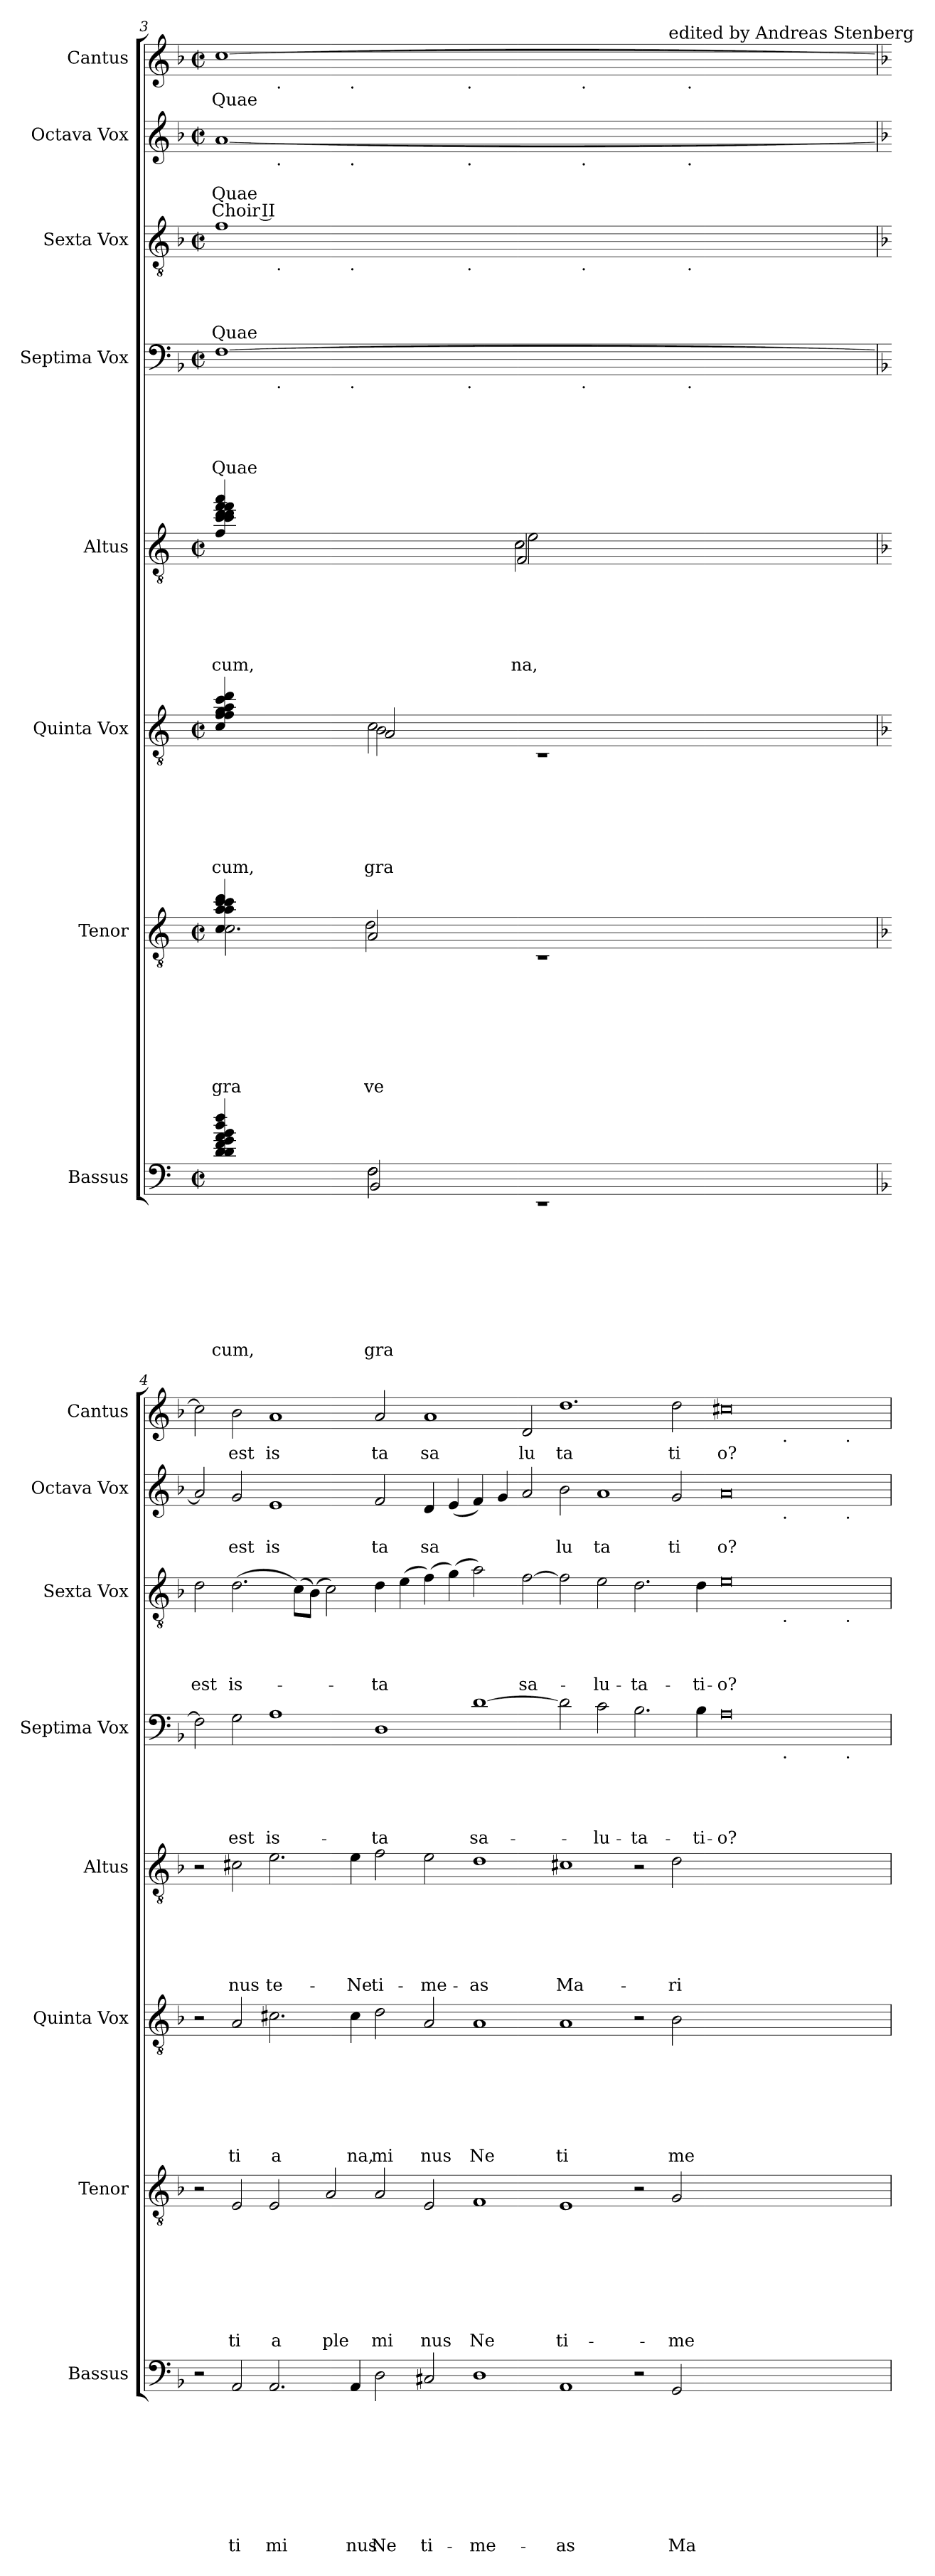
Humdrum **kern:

**kern	**text	**text	**text	**text	**text	**text	**text	**text	**text	**kern	**text	**text	**text	**text	**text	**text	**text	**text	**kern	**text	**text	**text	**text	**text	**text	**text	**kern	**text	**text	**text	**text	**text	**text	**kern	**text	**text	**text	**text	**text	**kern	**text	**text	**text	**text	**kern	**text	**text	**text	**kern	**text
*part8	*part8	*part8	*part8	*part8	*part8	*part8	*part8	*part8	*part8	*part7	*part7	*part7	*part7	*part7	*part7	*part7	*part7	*part7	*part6	*part6	*part6	*part6	*part6	*part6	*part6	*part6	*part5	*part5	*part5	*part5	*part5	*part5	*part5	*part4	*part4	*part4	*part4	*part4	*part4	*part3	*part3	*part3	*part3	*part3	*part2	*part2	*part2	*part2	*part1	*part1
*staff8	*staff8	*staff8	*staff8	*staff8	*staff8	*staff8	*staff8	*staff8	*staff8	*staff7	*staff7	*staff7	*staff7	*staff7	*staff7	*staff7	*staff7	*staff7	*staff6	*staff6	*staff6	*staff6	*staff6	*staff6	*staff6	*staff6	*staff5	*staff5	*staff5	*staff5	*staff5	*staff5	*staff5	*staff4	*staff4	*staff4	*staff4	*staff4	*staff4	*staff3	*staff3	*staff3	*staff3	*staff3	*staff2	*staff2	*staff2	*staff2	*staff1	*staff1
*I"Bassus	*	*	*	*	*	*	*	*	*	*I"Tenor	*	*	*	*	*	*	*	*	*I"Quinta Vox	*	*	*	*	*	*	*	*I"Altus	*	*	*	*	*	*	*I"Septima Vox	*	*	*	*	*	*I"Sexta Vox	*	*	*	*	*I"Octava Vox	*	*	*	*I"Cantus	*
*I'Bassus	*	*	*	*	*	*	*	*	*	*I'Tenor	*	*	*	*	*	*	*	*	*I'Quinta Vox	*	*	*	*	*	*	*	*I'Altus	*	*	*	*	*	*	*I'Septima Vox	*	*	*	*	*	*I'Sexta Vox	*	*	*	*	*I'Octava Vox	*	*	*	*I'Cantus	*
!!LO:LB:g=z
*clefF4	*	*	*	*	*	*	*	*	*	*clefGv2	*	*	*	*	*	*	*	*	*clefGv2	*	*	*	*	*	*	*	*clefGv2	*	*	*	*	*	*	*clefF4	*	*	*	*	*	*clefGv2	*	*	*	*	*clefG2	*	*	*	*clefG2	*
*ITrd-3c-5	*	*	*	*	*	*	*	*	*	*ITrd-3c-5	*	*	*	*	*	*	*	*	*ITrd-3c-5	*	*	*	*	*	*	*	*ITrd-3c-5	*	*	*	*	*	*	*	*	*	*	*	*	*	*	*	*	*	*	*	*	*	*	*
*k[b-]	*	*	*	*	*	*	*	*	*	*k[b-]	*	*	*	*	*	*	*	*	*k[b-]	*	*	*	*	*	*	*	*k[b-]	*	*	*	*	*	*	*k[b-]	*	*	*	*	*	*k[b-]	*	*	*	*	*k[b-]	*	*	*	*k[b-]	*
*F:	*	*	*	*	*	*	*	*	*	*F:	*	*	*	*	*	*	*	*	*F:	*	*	*	*	*	*	*	*F:	*	*	*	*	*	*	*F:	*	*	*	*	*	*F:	*	*	*	*	*F:	*	*	*	*F:	*
*M2/2	*	*	*	*	*	*	*	*	*	*M2/2	*	*	*	*	*	*	*	*	*M2/2	*	*	*	*	*	*	*	*M2/2	*	*	*	*	*	*	*M2/2	*	*	*	*	*	*M2/2	*	*	*	*	*M2/2	*	*	*	*M2/2	*
*met(c|)	*	*	*	*	*	*	*	*	*	*met(c|)	*	*	*	*	*	*	*	*	*met(c|)	*	*	*	*	*	*	*	*met(c|)	*	*	*	*	*	*	*met(c|)	*	*	*	*	*	*met(c|)	*	*	*	*	*met(c|)	*	*	*	*met(c|)	*
=3	=3	=3	=3	=3	=3	=3	=3	=3	=3	=3	=3	=3	=3	=3	=3	=3	=3	=3	=3	=3	=3	=3	=3	=3	=3	=3	=3	=3	=3	=3	=3	=3	=3	=3	=3	=3	=3	=3	=3	=3	=3	=3	=3	=3	=3	=3	=3	=3	=3	=3
!	!	!	!	!	!	!	!	!	!	!	!	!	!	!	!	!	!	!	!	!	!	!	!	!	!	!	!	!	!	!	!	!	!	!	!	!	!	!	!	!	!	!	!	!	!	!	!	!	!LO:TX:a:t=Noribergae apud Paulanum Kaufmannum 1598	!
!	!	!	!	!	!	!	!	!	!	!	!	!	!	!	!	!	!	!	!	!	!	!	!	!	!	!	!LO:TX:b:t=b	!	!	!	!	!	!	!	!	!	!	!	!	!	!	!	!	!	!	!	!	!	!	!
!	!	!	!	!	!	!	!	!	!	!	!	!	!	!	!	!	!	!	!LO:TX:b:t=b	!	!	!	!	!	!	!	!	!	!	!	!	!	!	!	!	!	!	!	!	!	!	!	!	!	!	!	!	!	!	!
!	!	!	!	!	!	!	!	!	!	!LO:TX:b:t=b	!	!	!	!	!	!	!	!	!	!	!	!	!	!	!	!	!	!	!	!	!	!	!	!	!	!	!	!	!	!	!	!	!	!	!	!	!	!	!	!
!LO:TX:b:t=b	!	!	!	!	!	!	!	!	!	!	!	!	!	!	!	!	!	!	!	!	!	!	!	!	!	!	!	!	!	!	!	!	!	!	!	!	!	!	!	!	!	!	!	!	!	!	!	!	!	!
!	!	!	!	!	!	!	!	!	!LO:LY:b	!	!	!	!	!	!	!	!	!LO:LY:b	!	!	!	!	!	!	!	!	!	!	!	!	!	!	!	!	!	!	!	!	!	!	!	!	!	!	!	!	!	!	!	!
*^	*	*	*	*	*	*	*	*	*	*^	*	*	*	*	*	*	*	*	*	*	*	*	*	*	*	*	*	*	*	*	*	*	*	*	*	*	*	*	*	*	*	*	*	*	*	*	*	*	*	*
*	*^	*	*	*	*	*	*	*	*	*	*	*^	*	*	*	*	*	*	*	*	*	*	*	*	*	*	*	*	*	*	*	*	*	*	*	*	*	*	*	*	*	*	*	*	*	*	*	*	*	*	*	*
*	*	*^	*	*	*	*	*	*	*	*	*	*	*	*^	*	*	*	*	*	*	*	*	*	*	*	*	*	*	*	*	*	*	*	*	*	*	*	*	*	*	*	*	*	*	*	*	*	*	*	*	*	*	*	*
!	!	!	!	!	!	!	!	!	!	!	!	!	!	!	!	!	!	!	!	!	!	!	!	!LO:LY:b	!	!	!	!	!	!	!	!LO:LY:b:rj	!	!	!	!	!	!	!LO:LY:b	!	!	!	!	!	!LO:LY:b	!	!	!	!	!LO:LY:b	!	!	!LO:LY:b	!LO:LY:b	!	!LO:LY:b
*	*	*	*	*	*	*	*	*	*	*	*	*	*	*	*	*	*	*	*	*	*	*	*	*	*^	*	*	*	*	*	*	*	*^	*	*	*	*	*	*	*^	*	*	*	*	*	*^	*	*	*	*	*^	*	*	*	*^	*
*	*	*	*	*	*	*	*	*	*	*	*	*	*	*	*	*	*	*	*	*	*	*	*	*	*	*^	*	*	*	*	*	*	*	*	*^	*	*	*	*	*	*	*	*^	*	*	*	*	*	*	*^	*	*	*	*	*	*^	*	*	*	*	*^	*
*	*	*	*	*	*	*	*	*	*	*	*	*	*	*	*	*	*	*	*	*	*	*	*	*	*	*	*^	*	*	*	*	*	*	*	*	*	*^	*	*	*	*	*	*	*	*	*^	*	*	*	*	*	*	*	*^	*	*	*	*	*	*	*^	*	*	*	*	*	*^	*
*	*	*	*	*	*	*	*	*	*	*	*	*	*	*	*	*	*	*	*	*	*	*	*	*	*	*	*	*	*	*	*	*	*	*	*	*	*	*	*	*	*	*	*	*	*	*	*	*	*^	*	*	*	*	*	*	*	*	*^	*	*	*	*	*	*	*	*^	*	*	*	*	*	*	*^	*
*	*	*	*	*	*	*	*	*	*	*	*	*	*	*	*	*	*	*	*	*	*	*	*	*	*	*	*	*	*	*	*	*	*	*	*	*	*	*	*	*	*	*	*	*	*	*	*	*	*	*^	*	*	*	*	*	*	*	*	*	*^	*	*	*	*	*	*	*	*	*^	*	*	*	*	*	*	*	*^	*
*	*	*	*	*	*	*	*	*	*	*	*	*	*	*	*	*	*	*	*	*	*	*	*	*	*	*	*	*	*	*	*	*	*	*	*	*	*	*	*	*	*	*	*	*	*	*	*	*	*	*	*	*	*	*	*	*	*	*	*	*	*	*	*	*	*	*	*	*	*	*	*	*	*	*	*	*	*	*	*	*	*^	*
4g/ 4g/ 4g/ 4b-/ 4cc/ 4dd/ 4ee/ 4gg/ 4bb-/	1rEE	4ryy	4ryy	.	.	.	.	.	.	.	.	cum,	4f/ 4dd/ 4dd/ 4dd/ 4ff/ 4ff/ 4gg/	1rC	4ryy	2.f\	.	.	.	.	.	.	.	gra	4f/ 4b-/ 4b-/ 4cc/ 4dd/ 4ff/ 4gg/	1rC	4ryy	4ryy	.	.	.	.	.	.	cum,	4b-/ 4ff/ 4ff/ 4gg/ 4gg/ 4bb-/ 4bb-/ 4ddd/	2ryy	2ryy	2ryy	.	.	.	.	.	-cum,	[<1F	16ryy	8...ryy	4ryy	2ryy	2ryy	.	.	.	.	Quae	1f	16ryy	8...ryy	4ryy	2ryy	2ryy	.	.	.	Quae	[<1a	16ryy	8...ryy	4ryy	2ryy	2ryy	.	Quae	Choir II	[<1cc	16ryy	8...ryy	4ryy	2ryy	2.ryy	2ryy	Quae
.	.	.	.	.	.	.	.	.	.	.	.	.	.	.	.	.	.	.	.	.	.	.	.	.	.	.	.	.	.	.	.	.	.	.	.	.	.	.	.	.	.	.	.	.	.	.	64ryy	.	.	.	.	.	.	.	.	.	.	64ryy	.	.	.	.	.	.	.	.	.	64ryy	.	.	.	.	.	.	.	.	64ryy	.	.	.	.	.	.
!	!	!	!	!	!	!	!	!	!	!	!	!	!	!	!	!	!	!	!	!	!	!	!	!	!	!	!	!	!	!	!	!	!	!	!	!	!	!	!	!	!	!	!	!	!	!	!	!	!	!	!	!	!	!	!	!	!	!	!	!	!	!	!	!	!	!	!	!	!	!	!	!	!	!	!	!	!LO:TX:b:t=.	!	!	!	!	!	!
!	!	!	!	!	!	!	!	!	!	!	!	!	!	!	!	!	!	!	!	!	!	!	!	!	!	!	!	!	!	!	!	!	!	!	!	!	!	!	!	!	!	!	!	!	!	!	!	!	!	!	!	!	!	!	!	!	!	!	!	!	!	!	!	!	!	!	!	!LO:TX:b:t=.	!	!	!	!	!	!	!	!	!	!	!	!	!	!	!
!	!	!	!	!	!	!	!	!	!	!	!	!	!	!	!	!	!	!	!	!	!	!	!	!	!	!	!	!	!	!	!	!	!	!	!	!	!	!	!	!	!	!	!	!	!	!	!	!	!	!	!	!	!	!	!	!	!	!LO:TX:b:t=.	!	!	!	!	!	!	!	!	!	!	!	!	!	!	!	!	!	!	!	!	!	!	!	!	!
!	!	!	!	!	!	!	!	!	!	!	!	!	!	!	!	!	!	!	!	!	!	!	!	!	!	!	!	!	!	!	!	!	!	!	!	!	!	!	!	!	!	!	!	!	!	!	!LO:TX:b:t=.	!	!	!	!	!	!	!	!	!	!	!	!	!	!	!	!	!	!	!	!	!	!	!	!	!	!	!	!	!	!	!	!	!	!	!	!
.	.	.	.	.	.	.	.	.	.	.	.	.	.	.	.	.	.	.	.	.	.	.	.	.	.	.	.	.	.	.	.	.	.	.	.	.	.	.	.	.	.	.	.	.	.	.	2ryy	.	.	.	.	.	.	.	.	.	.	2ryy	.	.	.	.	.	.	.	.	.	2ryy	.	.	.	.	.	.	.	.	2ryy	.	.	.	.	.	.
!	!	!	!	!	!	!	!	!	!	!	!	!	!	!	!	!	!	!	!	!	!	!	!	!	!	!	!	!	!	!	!	!	!	!	!	!	!	!	!	!	!	!	!	!	!	!	!	!	!	!	!	!	!	!	!	!	!	!	!	!	!	!	!	!	!	!	!	!	!	!	!	!	!	!	!	!	!	!LO:TX:b:t=.	!	!	!	!	!
!	!	!	!	!	!	!	!	!	!	!	!	!	!	!	!	!	!	!	!	!	!	!	!	!	!	!	!	!	!	!	!	!	!	!	!	!	!	!	!	!	!	!	!	!	!	!	!	!	!	!	!	!	!	!	!	!	!	!	!	!	!	!	!	!	!	!	!	!	!LO:TX:b:t=.	!	!	!	!	!	!	!	!	!	!	!	!	!	!
!	!	!	!	!	!	!	!	!	!	!	!	!	!	!	!	!	!	!	!	!	!	!	!	!	!	!	!	!	!	!	!	!	!	!	!	!	!	!	!	!	!	!	!	!	!	!	!	!	!	!	!	!	!	!	!	!	!	!	!LO:TX:b:t=.	!	!	!	!	!	!	!	!	!	!	!	!	!	!	!	!	!	!	!	!	!	!	!	!
!	!	!	!	!	!	!	!	!	!	!	!	!	!	!	!	!	!	!	!	!	!	!	!	!	!	!	!	!	!	!	!	!	!	!	!	!	!	!	!	!	!	!	!	!	!	!	!	!LO:TX:b:t=.	!	!	!	!	!	!	!	!	!	!	!	!	!	!	!	!	!	!	!	!	!	!	!	!	!	!	!	!	!	!	!	!	!	!	!
.	.	.	.	.	.	.	.	.	.	.	.	.	.	.	.	.	.	.	.	.	.	.	.	.	.	.	.	.	.	.	.	.	.	.	.	.	.	.	.	.	.	.	.	.	.	.	.	2ryy	.	.	.	.	.	.	.	.	.	.	2ryy	.	.	.	.	.	.	.	.	.	2ryy	.	.	.	.	.	.	.	.	2ryy	.	.	.	.	.
!	!	!	!	!	!	!	!	!	!	!	!	!LO:LY:b	!	!	!	!	!	!	!	!	!	!	!	!	!	!	!	!	!	!	!	!	!	!	!	!	!	!	!	!	!	!	!	!	!	!	!	!	!	!	!	!	!	!	!	!	!	!	!	!	!	!	!	!	!	!	!	!	!	!	!	!	!	!	!	!	!	!	!	!	!	!	!
!	!	!	!	!	!	!	!	!	!	!	!	!LO:LY:b	!	!	!	!	!	!	!	!	!	!	!	!LO:LY:b	!	!	!	!	!	!	!	!	!	!	!LO:LY:b	!	!	!	!	!	!	!	!	!	!	!	!	!	!	!	!	!	!	!	!	!	!	!	!	!	!	!	!	!	!	!	!	!	!	!	!	!	!	!	!	!	!	!	!	!	!	!	!
!	!	!	!	!	!	!	!	!	!	!	!	!	!	!	!	!	!	!	!	!	!	!	!	!	!	!	!	!	!	!	!	!	!	!	!LO:LY:b	!	!	!	!	!	!	!	!	!	!	!	!	!	!	!	!	!	!	!	!	!	!	!	!	!	!	!	!	!	!	!	!	!	!	!	!	!	!	!	!	!	!	!	!	!	!	!	!
2B-\	.	2E/	2B-\	.	.	.	.	.	.	.	.	gra	2d/	.	2g\	.	.	.	.	.	.	.	.	ve	2f\	.	2e\	2d/	.	.	.	.	.	.	gra	4ryy	.	.	.	.	.	.	.	.	.	.	.	.	8ryy	.	.	.	.	.	.	.	.	.	.	8ryy	.	.	.	.	.	.	.	.	.	8ryy	.	.	.	.	.	.	.	.	8ryy	.	.	.	.
.	.	.	.	.	.	.	.	.	.	.	.	.	.	.	.	.	.	.	.	.	.	.	.	.	.	.	.	.	.	.	.	.	.	.	.	.	.	.	.	.	.	.	.	.	.	.	.	.	32.ryy	.	.	.	.	.	.	.	.	.	.	32.ryy	.	.	.	.	.	.	.	.	.	32.ryy	.	.	.	.	.	.	.	.	32.ryy	.	.	.	.
!	!	!	!	!	!	!	!	!	!	!	!	!	!	!	!	!	!	!	!	!	!	!	!	!	!	!	!	!	!	!	!	!	!	!	!	!	!	!	!	!	!	!	!	!	!	!	!	!	!	!	!	!	!	!	!	!	!	!	!	!	!	!	!	!	!	!	!	!	!	!	!	!	!	!	!	!	!	!	!LO:TX:b:t=.	!	!	!	!
!	!	!	!	!	!	!	!	!	!	!	!	!	!	!	!	!	!	!	!	!	!	!	!	!	!	!	!	!	!	!	!	!	!	!	!	!	!	!	!	!	!	!	!	!	!	!	!	!	!	!	!	!	!	!	!	!	!	!	!	!	!	!	!	!	!	!	!	!	!	!LO:TX:b:t=.	!	!	!	!	!	!	!	!	!	!	!	!	!
!	!	!	!	!	!	!	!	!	!	!	!	!	!	!	!	!	!	!	!	!	!	!	!	!	!	!	!	!	!	!	!	!	!	!	!	!	!	!	!	!	!	!	!	!	!	!	!	!	!	!	!	!	!	!	!	!	!	!	!	!LO:TX:b:t=.	!	!	!	!	!	!	!	!	!	!	!	!	!	!	!	!	!	!	!	!	!	!	!
!	!	!	!	!	!	!	!	!	!	!	!	!	!	!	!	!	!	!	!	!	!	!	!	!	!	!	!	!	!	!	!	!	!	!	!	!	!	!	!	!	!	!	!	!	!	!	!	!	!LO:TX:b:t=.	!	!	!	!	!	!	!	!	!	!	!	!	!	!	!	!	!	!	!	!	!	!	!	!	!	!	!	!	!	!	!	!	!	!
.	.	.	.	.	.	.	.	.	.	.	.	.	.	.	.	.	.	.	.	.	.	.	.	.	.	.	.	.	.	.	.	.	.	.	.	.	.	.	.	.	.	.	.	.	.	.	.	.	2ryy	.	.	.	.	.	.	.	.	.	.	2ryy	.	.	.	.	.	.	.	.	.	2ryy	.	.	.	.	.	.	.	.	2ryy	.	.	.	.
!	!	!	!	!	!	!	!	!	!	!	!	!	!	!	!	!	!	!	!	!	!	!	!	!	!	!	!	!	!	!	!	!	!	!	!	!	!	!	!	!	!	!	!	!	!LO:LY:b	!	!	!	!	!	!	!	!	!	!	!	!	!	!	!	!	!	!	!	!	!	!	!	!	!	!	!	!	!	!	!	!	!	!	!	!	!	!
!	!	!	!	!	!	!	!	!	!	!	!	!	!	!	!	!	!	!	!	!	!	!	!	!	!	!	!	!	!	!	!	!	!	!	!	!	!	!	!	!	!	!	!	!	!LO:LY:b	!	!	!	!	!	!	!	!	!	!	!	!	!	!	!	!	!	!	!	!	!	!	!	!	!	!	!	!	!	!	!	!	!	!	!	!	!	!
!	!	!	!	!	!	!	!	!	!	!	!	!	!	!	!	!	!	!	!	!	!	!	!	!	!	!	!	!	!	!	!	!	!	!	!	!	!	!	!	!	!	!	!	!	!LO:LY:b	!	!	!	!	!	!	!	!	!	!	!	!	!	!	!	!	!	!	!	!	!	!	!	!	!	!	!	!	!	!	!	!	!	!	!	!	!	!
!	!	!	!	!	!	!	!	!	!	!	!	!	!	!	!	!	!	!	!	!	!	!	!	!	!	!	!	!	!	!	!	!	!	!	!	!	!	!	!	!	!	!	!	!	!LO:LY:b	!	!	!	!	!	!	!	!	!	!	!	!	!	!	!	!	!	!	!	!	!	!	!	!	!	!	!	!	!	!	!	!	!	!	!	!	!	!
.	.	.	.	.	.	.	.	.	.	.	.	.	.	.	.	.	.	.	.	.	.	.	.	.	.	.	.	.	.	.	.	.	.	.	.	2f\	2B-/	2a\	2f\	.	.	.	.	.	-na,	.	.	.	.	16.ryy	4ryy	.	.	.	.	.	.	.	.	.	16.ryy	4ryy	.	.	.	.	.	.	.	.	16.ryy	4ryy	.	.	.	.	.	.	.	16.ryy	.	4ryy	.
.	.	.	.	.	.	.	.	.	.	.	.	.	.	.	.	.	.	.	.	.	.	.	.	.	.	.	.	.	.	.	.	.	.	.	.	.	.	.	.	.	.	.	.	.	.	.	4ryy	.	.	.	.	.	.	.	.	.	.	4ryy	.	.	.	.	.	.	.	.	.	4ryy	.	.	.	.	.	.	.	.	4ryy	.	.	.	.	.	.
!	!	!	!	!	!	!	!	!	!	!	!	!	!	!	!	!	!	!	!	!	!	!	!	!	!	!	!	!	!	!	!	!	!	!	!	!	!	!	!	!	!	!	!	!	!	!	!	!	!	!	!	!	!	!	!	!	!	!	!	!	!	!	!	!	!	!	!	!	!	!	!	!	!	!	!	!	!	!	!	!LO:TX:b:t=.	!	!	!
!	!	!	!	!	!	!	!	!	!	!	!	!	!	!	!	!	!	!	!	!	!	!	!	!	!	!	!	!	!	!	!	!	!	!	!	!	!	!	!	!	!	!	!	!	!	!	!	!	!	!	!	!	!	!	!	!	!	!	!	!	!	!	!	!	!	!	!	!	!	!	!LO:TX:b:t=.	!	!	!	!	!	!	!	!	!	!	!	!
!	!	!	!	!	!	!	!	!	!	!	!	!	!	!	!	!	!	!	!	!	!	!	!	!	!	!	!	!	!	!	!	!	!	!	!	!	!	!	!	!	!	!	!	!	!	!	!	!	!	!	!	!	!	!	!	!	!	!	!	!	!LO:TX:b:t=.	!	!	!	!	!	!	!	!	!	!	!	!	!	!	!	!	!	!	!	!	!	!
!	!	!	!	!	!	!	!	!	!	!	!	!	!	!	!	!	!	!	!	!	!	!	!	!	!	!	!	!	!	!	!	!	!	!	!	!	!	!	!	!	!	!	!	!	!	!	!	!	!	!LO:TX:b:t=.	!	!	!	!	!	!	!	!	!	!	!	!	!	!	!	!	!	!	!	!	!	!	!	!	!	!	!	!	!	!	!	!	!
.	.	.	.	.	.	.	.	.	.	.	.	.	.	.	.	.	.	.	.	.	.	.	.	.	.	.	.	.	.	.	.	.	.	.	.	.	.	.	.	.	.	.	.	.	.	.	.	.	.	4ryy	.	.	.	.	.	.	.	.	.	.	4ryy	.	.	.	.	.	.	.	.	.	4ryy	.	.	.	.	.	.	.	.	4ryy	.	.	.
.	.	.	.	.	.	.	.	.	.	.	.	.	.	.	.	.	.	.	.	.	.	.	.	.	.	.	.	.	.	.	.	.	.	.	.	.	.	.	.	.	.	.	.	.	.	.	.	4ryy	.	.	.	.	.	.	.	.	.	.	4ryy	.	.	.	.	.	.	.	.	.	4ryy	.	.	.	.	.	.	.	.	4ryy	.	.	.	.	.
!	!	!	!	!	!	!	!	!	!	!	!	!	!	!	!	!	!	!	!	!	!	!	!	!	!	!	!	!	!	!	!	!	!	!	!	!	!	!	!	!	!	!	!	!	!	!	!	!	!	!	!	!	!	!	!	!	!	!	!	!	!	!	!	!	!	!	!	!	!	!	!	!	!	!	!	!	!	!	!	!	!LO:TX:a:t=edited by Andreas Stenberg	!	!
4ryy	.	4ryy	4ryy	.	.	.	.	.	.	.	.	.	4ryy	.	4ryy	4ryy	.	.	.	.	.	.	.	.	4ryy	.	4ryy	4ryy	.	.	.	.	.	.	.	.	.	.	.	.	.	.	.	.	.	.	.	.	.	.	64ryy	.	.	.	.	.	.	.	.	.	.	64ryy	.	.	.	.	.	.	.	.	.	64ryy	.	.	.	.	.	.	.	.	4ryy	64ryy	.
!	!	!	!	!	!	!	!	!	!	!	!	!	!	!	!	!	!	!	!	!	!	!	!	!	!	!	!	!	!	!	!	!	!	!	!	!	!	!	!	!	!	!	!	!	!	!	!	!	!	!	!	!	!	!	!	!	!	!	!	!	!	!	!	!	!	!	!	!	!	!	!	!	!	!	!	!	!	!	!	!	!	!LO:TX:b:t=.	!
!	!	!	!	!	!	!	!	!	!	!	!	!	!	!	!	!	!	!	!	!	!	!	!	!	!	!	!	!	!	!	!	!	!	!	!	!	!	!	!	!	!	!	!	!	!	!	!	!	!	!	!	!	!	!	!	!	!	!	!	!	!	!	!	!	!	!	!	!	!	!	!	!LO:TX:b:t=.	!	!	!	!	!	!	!	!	!	!	!
!	!	!	!	!	!	!	!	!	!	!	!	!	!	!	!	!	!	!	!	!	!	!	!	!	!	!	!	!	!	!	!	!	!	!	!	!	!	!	!	!	!	!	!	!	!	!	!	!	!	!	!	!	!	!	!	!	!	!	!	!	!	!LO:TX:b:t=.	!	!	!	!	!	!	!	!	!	!	!	!	!	!	!	!	!	!	!	!	!
!	!	!	!	!	!	!	!	!	!	!	!	!	!	!	!	!	!	!	!	!	!	!	!	!	!	!	!	!	!	!	!	!	!	!	!	!	!	!	!	!	!	!	!	!	!	!	!	!	!	!	!LO:TX:b:t=.	!	!	!	!	!	!	!	!	!	!	!	!	!	!	!	!	!	!	!	!	!	!	!	!	!	!	!	!	!	!	!	!
.	.	.	.	.	.	.	.	.	.	.	.	.	.	.	.	.	.	.	.	.	.	.	.	.	.	.	.	.	.	.	.	.	.	.	.	.	.	.	.	.	.	.	.	.	.	.	.	.	.	.	8...ryy	.	.	.	.	.	.	.	.	.	.	8...ryy	.	.	.	.	.	.	.	.	.	8...ryy	.	.	.	.	.	.	.	.	.	8...ryy	.
.	.	.	.	.	.	.	.	.	.	.	.	.	.	.	.	.	.	.	.	.	.	.	.	.	.	.	.	.	.	.	.	.	.	.	.	.	.	.	.	.	.	.	.	.	.	.	8ryy	.	.	.	.	.	.	.	.	.	.	8ryy	.	.	.	.	.	.	.	.	.	8ryy	.	.	.	.	.	.	.	.	8ryy	.	.	.	.	.	.
.	.	.	.	.	.	.	.	.	.	.	.	.	.	.	.	.	.	.	.	.	.	.	.	.	.	.	.	.	.	.	.	.	.	.	.	.	.	.	.	.	.	.	.	.	.	.	.	.	.	8ryy	.	.	.	.	.	.	.	.	.	.	8ryy	.	.	.	.	.	.	.	.	.	8ryy	.	.	.	.	.	.	.	.	8ryy	.	.	.
.	.	.	.	.	.	.	.	.	.	.	.	.	.	.	.	.	.	.	.	.	.	.	.	.	.	.	.	.	.	.	.	.	.	.	.	.	.	.	.	.	.	.	.	.	.	.	.	.	16ryy	.	.	.	.	.	.	.	.	.	.	16ryy	.	.	.	.	.	.	.	.	.	16ryy	.	.	.	.	.	.	.	.	16ryy	.	.	.	.
.	.	.	.	.	.	.	.	.	.	.	.	.	.	.	.	.	.	.	.	.	.	.	.	.	.	.	.	.	.	.	.	.	.	.	.	.	.	.	.	.	.	.	.	.	.	.	32.ryy	.	.	.	.	.	.	.	.	.	.	32.ryy	.	.	.	.	.	.	.	.	.	32.ryy	.	.	.	.	.	.	.	.	32.ryy	.	.	.	.	.	.
.	.	.	.	.	.	.	.	.	.	.	.	.	.	.	.	.	.	.	.	.	.	.	.	.	.	.	.	.	.	.	.	.	.	.	.	.	.	.	.	.	.	.	.	.	.	.	.	.	.	32ryy	.	.	.	.	.	.	.	.	.	.	32ryy	.	.	.	.	.	.	.	.	.	32ryy	.	.	.	.	.	.	.	.	32ryy	.	.	.
.	.	.	.	.	.	.	.	.	.	.	.	.	.	.	.	.	.	.	.	.	.	.	.	.	.	.	.	.	.	.	.	.	.	.	.	.	.	.	.	.	.	.	.	.	.	.	.	64ryy	64ryy	.	.	.	.	.	.	.	.	.	64ryy	64ryy	.	.	.	.	.	.	.	.	64ryy	64ryy	.	.	.	.	.	.	.	64ryy	64ryy	.	.	.	.
*v	*v	*v	*v	*	*	*	*	*	*	*	*	*	*	*	*	*	*	*	*	*	*	*	*	*	*v	*v	*v	*v	*	*	*	*	*	*	*	*v	*v	*v	*v	*	*	*	*	*	*	*v	*v	*v	*v	*v	*v	*	*	*	*	*	*v	*v	*v	*v	*v	*v	*	*	*	*	*v	*v	*v	*v	*v	*v	*	*	*	*v	*v	*v	*v	*v	*v	*v	*
*	*	*	*	*	*	*	*	*	*	*v	*v	*v	*v	*	*	*	*	*	*	*	*	*	*	*	*	*	*	*	*	*	*	*	*	*	*	*	*	*	*	*	*	*	*	*	*	*	*	*	*	*	*	*	*
!!LO:LB:g=z
=4	=4	=4	=4	=4	=4	=4	=4	=4	=4	=4	=4	=4	=4	=4	=4	=4	=4	=4	=4	=4	=4	=4	=4	=4	=4	=4	=4	=4	=4	=4	=4	=4	=4	=4	=4	=4	=4	=4	=4	=4	=4	=4	=4	=4	=4	=4	=4	=4	=4	=4
*k[b-e-]	*	*	*	*	*	*	*	*	*	*k[b-e-]	*	*	*	*	*	*	*	*	*k[b-e-]	*	*	*	*	*	*	*	*k[b-e-]	*	*	*	*	*	*	*	*	*	*	*	*	*	*	*	*	*	*	*	*	*	*	*
*B-:	*	*	*	*	*	*	*	*	*	*B-:	*	*	*	*	*	*	*	*	*B-:	*	*	*	*	*	*	*	*B-:	*	*	*	*	*	*	*	*	*	*	*	*	*	*	*	*	*	*	*	*	*	*	*
*^	*	*	*	*	*	*	*	*	*	*^	*	*	*	*	*	*	*	*	*^	*	*	*	*	*	*	*	*^	*	*	*	*	*	*	*^	*	*	*	*	*	*^	*	*	*	*	*^	*	*	*	*^	*
*	*^	*	*	*	*	*	*	*	*	*	*	*^	*	*	*	*	*	*	*	*	*	*^	*	*	*	*	*	*	*	*	*^	*	*	*	*	*	*	*	*^	*	*	*	*	*	*	*^	*	*	*	*	*	*^	*	*	*	*	*^	*
*	*	*^	*	*	*	*	*	*	*	*	*	*	*	*^	*	*	*	*	*	*	*	*	*	*	*^	*	*	*	*	*	*	*	*	*	*^	*	*	*	*	*	*	*	*	*^	*	*	*	*	*	*	*	*^	*	*	*	*	*	*	*^	*	*	*	*	*	*^	*
*	*	*	*	*	*	*	*	*	*	*	*	*	*	*	*	*	*	*	*	*	*	*	*	*	*	*	*	*	*	*	*	*	*	*	*	*	*	*	*	*	*	*	*	*	*	*	*	*	*^	*	*	*	*	*	*	*	*	*^	*	*	*	*	*	*	*	*^	*	*	*	*	*	*	*^	*
*	*	*	*	*	*	*	*	*	*	*	*	*	*	*	*	*	*	*	*	*	*	*	*	*	*	*	*	*	*	*	*	*	*	*	*	*	*	*	*	*	*	*	*	*	*	*	*	*	*	*^	*	*	*	*	*	*	*	*	*	*^	*	*	*	*	*	*	*	*	*^	*	*	*	*	*	*	*	*^	*
*	*	*	*	*	*	*	*	*	*	*	*	*	*	*	*	*	*	*	*	*	*	*	*	*	*	*	*	*	*	*	*	*	*	*	*	*	*	*	*	*	*	*	*	*	*	*	*	*	*	*	*	*	*	*	*	*	*	*	*	*	*	*	*	*	*	*	*	*	*	*	*	*	*	*	*	*	*	*	*	*	*^	*
!	!	!	!	!	!	!	!	!	!	!	!	!	!	!	!	!	!	!	!	!	!	!	!	!	!	!	!	!	!	!	!	!	!	!	!	!LO:TX:b:t=.	!	!	!	!	!	!	!	!	!	!	!	!	!	!	!	!	!	!	!	!	!	!	!	!	!	!	!	!	!	!	!	!	!	!	!	!	!	!	!	!	!	!	!	!	!	!	!
!	!	!	!	!	!	!	!	!	!	!	!	!	!	!	!	!	!	!	!	!	!	!	!	!	!	!	!	!	!	!	!	!	!	!	!	!LO:TX:b:t=.	!	!	!	!	!	!	!	!	!	!	!	!	!	!	!	!	!	!	!	!	!	!	!	!	!	!	!	!	!	!	!	!	!	!	!	!	!	!	!	!	!	!	!	!	!	!	!
!	!	!	!	!	!	!	!	!	!	!	!	!	!	!	!	!	!	!	!	!	!	!	!	!	!	!	!	!	!	!	!	!	!	!	!	!LO:TX:b:t=.	!	!	!	!	!	!	!	!	!	!	!	!	!	!	!	!	!	!	!	!	!	!	!	!	!	!	!	!	!	!	!	!	!	!	!	!	!	!	!	!	!	!	!	!	!	!	!
!	!	!	!	!	!	!	!	!	!	!	!	!	!	!	!	!	!	!	!	!	!	!	!	!	!LO:TX:b:t=.	!	!	!	!	!	!	!	!	!	!	!	!	!	!	!	!	!	!	!	!	!	!	!	!	!	!	!	!	!	!	!	!	!	!	!	!	!	!	!	!	!	!	!	!	!	!	!	!	!	!	!	!	!	!	!	!	!	!
!	!	!	!	!	!	!	!	!	!	!	!	!	!	!	!	!	!	!	!	!	!	!	!	!	!LO:TX:b:t=.	!	!	!	!	!	!	!	!	!	!	!	!	!	!	!	!	!	!	!	!	!	!	!	!	!	!	!	!	!	!	!	!	!	!	!	!	!	!	!	!	!	!	!	!	!	!	!	!	!	!	!	!	!	!	!	!	!	!
!	!	!	!	!	!	!	!	!	!	!	!	!	!	!	!	!	!	!	!	!	!	!	!	!	!LO:TX:b:t=.	!	!	!	!	!	!	!	!	!	!	!	!	!	!	!	!	!	!	!	!	!	!	!	!	!	!	!	!	!	!	!	!	!	!	!	!	!	!	!	!	!	!	!	!	!	!	!	!	!	!	!	!	!	!	!	!	!	!
!	!	!	!	!	!	!	!	!	!	!	!	!	!LO:TX:b:t=.	!	!	!	!	!	!	!	!	!	!	!	!	!	!	!	!	!	!	!	!	!	!	!	!	!	!	!	!	!	!	!	!	!	!	!	!	!	!	!	!	!	!	!	!	!	!	!	!	!	!	!	!	!	!	!	!	!	!	!	!	!	!	!	!	!	!	!	!	!	!
!	!	!	!	!	!	!	!	!	!	!	!	!	!LO:TX:b:t=.	!	!	!	!	!	!	!	!	!	!	!	!	!	!	!	!	!	!	!	!	!	!	!	!	!	!	!	!	!	!	!	!	!	!	!	!	!	!	!	!	!	!	!	!	!	!	!	!	!	!	!	!	!	!	!	!	!	!	!	!	!	!	!	!	!	!	!	!	!	!
!	!	!	!	!	!	!	!	!	!	!	!	!	!LO:TX:b:t=.	!	!	!	!	!	!	!	!	!	!	!	!	!	!	!	!	!	!	!	!	!	!	!	!	!	!	!	!	!	!	!	!	!	!	!	!	!	!	!	!	!	!	!	!	!	!	!	!	!	!	!	!	!	!	!	!	!	!	!	!	!	!	!	!	!	!	!	!	!	!
!LO:TX:b:t=.	!	!	!	!	!	!	!	!	!	!	!	!	!	!	!	!	!	!	!	!	!	!	!	!	!	!	!	!	!	!	!	!	!	!	!	!	!	!	!	!	!	!	!	!	!	!	!	!	!	!	!	!	!	!	!	!	!	!	!	!	!	!	!	!	!	!	!	!	!	!	!	!	!	!	!	!	!	!	!	!	!	!	!
!LO:TX:b:t=.	!	!	!	!	!	!	!	!	!	!	!	!	!	!	!	!	!	!	!	!	!	!	!	!	!	!	!	!	!	!	!	!	!	!	!	!	!	!	!	!	!	!	!	!	!	!	!	!	!	!	!	!	!	!	!	!	!	!	!	!	!	!	!	!	!	!	!	!	!	!	!	!	!	!	!	!	!	!	!	!	!	!	!
!LO:TX:b:t=.	!	!	!	!	!	!	!	!	!	!	!	!	!	!	!	!	!	!	!	!	!	!	!	!	!	!	!	!	!	!	!	!	!	!	!	!	!	!	!	!	!	!	!	!	!	!	!	!	!	!	!	!	!	!	!	!	!	!	!	!	!	!	!	!	!	!	!	!	!	!	!	!	!	!	!	!	!	!	!	!	!	!	!
!	!	!	!	!	!	!	!	!	!	!	!	!	!	!	!	!	!	!	!	!	!	!	!	!	!	!	!	!	!	!	!	!	!	!	!	!	!	!	!	!	!	!	!	!	!	!	!	!	!	!	!	!	!	!	!	!	!	!	!	!	!	!	!	!	!	!LO:LY:b	!	!	!	!	!	!	!	!	!	!	!	!	!	!	!	!	!
*v	*v	*v	*v	*	*	*	*	*	*	*	*	*	*	*	*	*	*	*	*	*	*	*	*	*	*v	*v	*v	*v	*	*	*	*	*	*	*	*v	*v	*v	*v	*	*	*	*	*	*	*	*	*v	*v	*v	*v	*	*	*	*	*	*	*	*v	*v	*v	*v	*	*	*	*	*	*	*v	*v	*v	*v	*	*	*	*	*	*v	*v	*v	*v	*v	*
*	*	*	*	*	*	*	*	*	*	*v	*v	*v	*v	*	*	*	*	*	*	*	*	*	*	*	*	*	*	*	*	*	*	*	*	*	*	*	*	*	*	*	*	*	*	*	*	*	*	*	*	*	*	*	*	*	*	*	*	*	*	*	*
2r	.	.	.	.	.	.	.	.	.	2r	.	.	.	.	.	.	.	.	2r	.	.	.	.	.	.	.	2r	.	.	.	.	.	.	2F\]	1ryy	1ryy	.	.	.	.	.	2d\	1ryy	1ryy	.	.	.	est	2a/]	1ryy	1ryy	.	.	.	2cc\]	1ryy	1ryy	.
!	!	!	!	!	!	!	!	!	!LO:LY:b	!	!	!	!	!	!	!	!	!LO:LY:b	!	!	!	!	!	!	!	!LO:LY:b	!	!	!	!	!	!	!LO:LY:b	!	!	!	!	!	!	!	!LO:LY:b	!	!	!	!	!	!	!LO:LY:b	!	!	!	!	!LO:LY:b	!	!	!	!	!LO:LY:b
2D/	.	.	.	.	.	.	.	.	ti	2A/	.	.	.	.	.	.	.	ti	2d/	.	.	.	.	.	.	ti	2f#X\	.	.	.	.	.	nus	2G\	.	.	.	.	.	.	est	(>2.d\	.	.	.	.	.	is-	2g/	.	.	.	est	.	2b-\	.	.	est
!	!	!	!	!	!	!	!	!	!LO:LY:b	!	!	!	!	!	!	!	!	!LO:LY:b	!	!	!	!	!	!	!	!LO:LY:b	!	!	!	!	!	!	!LO:LY:b	!	!	!	!	!	!	!	!LO:LY:b	!	!	!	!	!	!	!	!	!	!	!	!LO:LY:b	!	!	!	!	!LO:LY:b
2.D/	.	.	.	.	.	.	.	.	mi	2A/	.	.	.	.	.	.	.	a	2.f#X\	.	.	.	.	.	.	a	2.a\	.	.	.	.	.	te-	1A	1ryy	1ryy	.	.	.	.	is-	.	1ryy	1ryy	.	.	.	.	1e	1ryy	1ryy	.	is	.	1a	1ryy	1ryy	is
.	.	.	.	.	.	.	.	.	.	.	.	.	.	.	.	.	.	.	.	.	.	.	.	.	.	.	.	.	.	.	.	.	.	.	.	.	.	.	.	.	.	(>8c\L)	.	.	.	.	.	.	.	.	.	.	.	.	.	.	.	.
.	.	.	.	.	.	.	.	.	.	.	.	.	.	.	.	.	.	.	.	.	.	.	.	.	.	.	.	.	.	.	.	.	.	.	.	.	.	.	.	.	.	(>8B-\J)	.	.	.	.	.	.	.	.	.	.	.	.	.	.	.	.
!	!	!	!	!	!	!	!	!	!	!	!	!	!	!	!	!	!	!LO:LY:b	!	!	!	!	!	!	!	!	!	!	!	!	!	!	!	!	!	!	!	!	!	!	!	!	!	!	!	!	!	!	!	!	!	!	!	!	!	!	!	!
.	.	.	.	.	.	.	.	.	.	2d/	.	.	.	.	.	.	.	ple	.	.	.	.	.	.	.	.	.	.	.	.	.	.	.	.	.	.	.	.	.	.	.	2c\)	.	.	.	.	.	.	.	.	.	.	.	.	.	.	.	.
!	!	!	!	!	!	!	!	!	!LO:LY:b	!	!	!	!	!	!	!	!	!	!	!	!	!	!	!	!	!LO:LY:b	!	!	!	!	!	!	!LO:LY:b	!	!	!	!	!	!	!	!	!	!	!	!	!	!	!	!	!	!	!	!	!	!	!	!	!
4D/	.	.	.	.	.	.	.	.	nus	.	.	.	.	.	.	.	.	.	4f#\	.	.	.	.	.	.	na,	4a\	.	.	.	.	.	-Ne	.	.	.	.	.	.	.	.	.	.	.	.	.	.	.	.	.	.	.	.	.	.	.	.	.
!	!	!	!	!	!	!	!	!	!LO:LY:b	!	!	!	!	!	!	!	!	!LO:LY:b	!	!	!	!	!	!	!	!LO:LY:b	!	!	!	!	!	!	!LO:LY:b	!	!	!	!	!	!	!	!LO:LY:b	!	!	!	!	!	!	!LO:LY:b	!	!	!	!	!LO:LY:b	!	!	!	!	!LO:LY:b
2G\	.	.	.	.	.	.	.	.	Ne	2d/	.	.	.	.	.	.	.	mi	2g\	.	.	.	.	.	.	mi	2b-\	.	.	.	.	.	ti-	1D	1ryy	1ryy	.	.	.	.	-ta	4d\	1ryy	1ryy	.	.	.	-ta	2f/	1ryy	1ryy	.	ta	.	2a/	1ryy	1ryy	ta
.	.	.	.	.	.	.	.	.	.	.	.	.	.	.	.	.	.	.	.	.	.	.	.	.	.	.	.	.	.	.	.	.	.	.	.	.	.	.	.	.	.	(>4e\	.	.	.	.	.	.	.	.	.	.	.	.	.	.	.	.
!	!	!	!	!	!	!	!	!	!LO:LY:b	!	!	!	!	!	!	!	!	!LO:LY:b	!	!	!	!	!	!	!	!LO:LY:b	!	!	!	!	!	!	!LO:LY:b	!	!	!	!	!	!	!	!	!	!	!	!	!	!	!	!	!	!	!	!LO:LY:b	!	!	!	!	!LO:LY:b
2F#X/	.	.	.	.	.	.	.	.	ti-	2A/	.	.	.	.	.	.	.	nus	2d/	.	.	.	.	.	.	nus	2a\	.	.	.	.	.	-me-	.	.	.	.	.	.	.	.	(>4f\)	.	.	.	.	.	.	4d/	.	.	.	sa	.	1a	.	.	sa
.	.	.	.	.	.	.	.	.	.	.	.	.	.	.	.	.	.	.	.	.	.	.	.	.	.	.	.	.	.	.	.	.	.	.	.	.	.	.	.	.	.	(>4g\)	.	.	.	.	.	.	(<4e/	.	.	.	.	.	.	.	.	.
!	!	!	!	!	!	!	!	!	!LO:LY:b	!	!	!	!	!	!	!	!	!LO:LY:b	!	!	!	!	!	!	!	!LO:LY:b	!	!	!	!	!	!	!LO:LY:b	!	!	!	!	!	!	!	!LO:LY:b	!	!	!	!	!	!	!	!	!	!	!	!	!	!	!	!	!
1G	.	.	.	.	.	.	.	.	-me-	1B-	.	.	.	.	.	.	.	Ne	1d	.	.	.	.	.	.	Ne	1g	.	.	.	.	.	-as	[>1d	1ryy	1ryy	.	.	.	.	sa-	2a\)	1ryy	1ryy	.	.	.	.	4f/)	1ryy	1ryy	.	.	.	.	1ryy	1ryy	.
.	.	.	.	.	.	.	.	.	.	.	.	.	.	.	.	.	.	.	.	.	.	.	.	.	.	.	.	.	.	.	.	.	.	.	.	.	.	.	.	.	.	.	.	.	.	.	.	.	4g/	.	.	.	.	.	.	.	.	.
!	!	!	!	!	!	!	!	!	!	!	!	!	!	!	!	!	!	!	!	!	!	!	!	!	!	!	!	!	!	!	!	!	!	!	!	!	!	!	!	!	!	!	!	!	!	!	!	!LO:LY:b	!	!	!	!	!	!	!	!	!	!LO:LY:b
.	.	.	.	.	.	.	.	.	.	.	.	.	.	.	.	.	.	.	.	.	.	.	.	.	.	.	.	.	.	.	.	.	.	.	.	.	.	.	.	.	.	[>2f\	.	.	.	.	.	sa-	2a/	.	.	.	.	.	2d/	.	.	lu
!	!	!	!	!	!	!	!	!	!LO:LY:b	!	!	!	!	!	!	!	!	!LO:LY:b	!	!	!	!	!	!	!	!LO:LY:b	!	!	!	!	!	!	!LO:LY:b	!	!	!	!	!	!	!	!	!	!	!	!	!	!	!	!	!	!	!	!LO:LY:b	!	!	!	!	!LO:LY:b
1D	.	.	.	.	.	.	.	.	-as	1A	.	.	.	.	.	.	.	ti-	1d	.	.	.	.	.	.	ti	1f#X	.	.	.	.	.	Ma-	2d\]	1ryy	1ryy	.	.	.	.	.	2f\]	1ryy	1ryy	.	.	.	.	2b-\	1ryy	1ryy	.	lu	.	1.dd	1ryy	1ryy	ta
!	!	!	!	!	!	!	!	!	!	!	!	!	!	!	!	!	!	!	!	!	!	!	!	!	!	!	!	!	!	!	!	!	!	!	!	!	!	!	!	!	!LO:LY:b	!	!	!	!	!	!	!LO:LY:b	!	!	!	!	!LO:LY:b	!	!	!	!	!
.	.	.	.	.	.	.	.	.	.	.	.	.	.	.	.	.	.	.	.	.	.	.	.	.	.	.	.	.	.	.	.	.	.	2c\	.	.	.	.	.	.	-lu-	2e\	.	.	.	.	.	-lu-	1a	.	.	.	ta	.	.	.	.	.
!	!	!	!	!	!	!	!	!	!	!	!	!	!	!	!	!	!	!	!	!	!	!	!	!	!	!	!	!	!	!	!	!	!	!	!	!	!	!	!	!	!LO:LY:b	!	!	!	!	!	!	!LO:LY:b	!	!	!	!	!	!	!	!	!	!
2r	.	.	.	.	.	.	.	.	.	2r	.	.	.	.	.	.	.	.	2r	.	.	.	.	.	.	.	2r	.	.	.	.	.	.	2.B-\	1ryy	1ryy	.	.	.	.	-ta-	2.d\	1ryy	1ryy	.	.	.	-ta-	.	1ryy	1ryy	.	.	.	.	1ryy	1ryy	.
!	!	!	!	!	!	!	!	!	!LO:LY:b	!	!	!	!	!	!	!	!	!LO:LY:b	!	!	!	!	!	!	!	!LO:LY:b	!	!	!	!	!	!	!LO:LY:b	!	!	!	!	!	!	!	!	!	!	!	!	!	!	!	!	!	!	!	!LO:LY:b	!	!	!	!	!LO:LY:b
2C/	.	.	.	.	.	.	.	.	Ma-	2c/	.	.	.	.	.	.	.	-me-	2e-\	.	.	.	.	.	.	me	2g\	.	.	.	.	.	-ri-	.	.	.	.	.	.	.	.	.	.	.	.	.	.	.	2g/	.	.	.	ti	.	2dd\	.	.	ti
!	!	!	!	!	!	!	!	!	!	!	!	!	!	!	!	!	!	!	!	!	!	!	!	!	!	!	!	!	!	!	!	!	!	!	!	!	!	!	!	!	!LO:LY:b	!	!	!	!	!	!	!LO:LY:b	!	!	!	!	!	!	!	!	!	!
.	.	.	.	.	.	.	.	.	.	.	.	.	.	.	.	.	.	.	.	.	.	.	.	.	.	.	.	.	.	.	.	.	.	4B-\	.	.	.	.	.	.	-ti-	4d\	.	.	.	.	.	-ti-	.	.	.	.	.	.	.	.	.	.
!	!	!	!	!	!	!	!	!	!	!	!	!	!	!	!	!	!	!	!	!	!	!	!	!	!	!	!	!	!	!	!	!	!	!	!	!	!	!	!	!	!LO:LY:b	!	!	!	!	!	!	!LO:LY:b	!	!	!	!	!LO:LY:b	!	!	!	!	!LO:LY:b
0ryy	.	.	.	.	.	.	.	.	.	0ryy	.	.	.	.	.	.	.	.	0ryy	.	.	.	.	.	.	.	0ryy	.	.	.	.	.	.	0A	1ryy	1ryy	.	.	.	.	-o?	0e	1ryy	1ryy	.	.	.	-o?	0a	1ryy	1ryy	.	o?	.	0cc#X	1ryy	1ryy	o?
.	.	.	.	.	.	.	.	.	.	.	.	.	.	.	.	.	.	.	.	.	.	.	.	.	.	.	.	.	.	.	.	.	.	.	64ryy	2ryy	.	.	.	.	.	.	64ryy	2ryy	.	.	.	.	.	64ryy	2ryy	.	.	.	.	64ryy	2ryy	.
!	!	!	!	!	!	!	!	!	!	!	!	!	!	!	!	!	!	!	!	!	!	!	!	!	!	!	!	!	!	!	!	!	!	!	!	!	!	!	!	!	!	!	!	!	!	!	!	!	!	!	!	!	!	!	!	!LO:TX:b:t=.	!	!
!	!	!	!	!	!	!	!	!	!	!	!	!	!	!	!	!	!	!	!	!	!	!	!	!	!	!	!	!	!	!	!	!	!	!	!	!	!	!	!	!	!	!	!	!	!	!	!	!	!	!LO:TX:b:t=.	!	!	!	!	!	!	!	!
!	!	!	!	!	!	!	!	!	!	!	!	!	!	!	!	!	!	!	!	!	!	!	!	!	!	!	!	!	!	!	!	!	!	!	!	!	!	!	!	!	!	!	!LO:TX:b:t=.	!	!	!	!	!	!	!	!	!	!	!	!	!	!	!
!	!	!	!	!	!	!	!	!	!	!	!	!	!	!	!	!	!	!	!	!	!	!	!	!	!	!	!	!	!	!	!	!	!	!	!LO:TX:b:t=.	!	!	!	!	!	!	!	!	!	!	!	!	!	!	!	!	!	!	!	!	!	!	!
.	.	.	.	.	.	.	.	.	.	.	.	.	.	.	.	.	.	.	.	.	.	.	.	.	.	.	.	.	.	.	.	.	.	.	2ryy	.	.	.	.	.	.	.	2ryy	.	.	.	.	.	.	2ryy	.	.	.	.	.	2ryy	.	.
.	.	.	.	.	.	.	.	.	.	.	.	.	.	.	.	.	.	.	.	.	.	.	.	.	.	.	.	.	.	.	.	.	.	.	.	8ryy	.	.	.	.	.	.	.	8ryy	.	.	.	.	.	.	8ryy	.	.	.	.	.	8ryy	.
.	.	.	.	.	.	.	.	.	.	.	.	.	.	.	.	.	.	.	.	.	.	.	.	.	.	.	.	.	.	.	.	.	.	.	4ryy	.	.	.	.	.	.	.	4ryy	.	.	.	.	.	.	4ryy	.	.	.	.	.	4ryy	.	.
.	.	.	.	.	.	.	.	.	.	.	.	.	.	.	.	.	.	.	.	.	.	.	.	.	.	.	.	.	.	.	.	.	.	.	.	32ryy	.	.	.	.	.	.	.	32ryy	.	.	.	.	.	.	32ryy	.	.	.	.	.	32ryy	.
!	!	!	!	!	!	!	!	!	!	!	!	!	!	!	!	!	!	!	!	!	!	!	!	!	!	!	!	!	!	!	!	!	!	!	!	!	!	!	!	!	!	!	!	!	!	!	!	!	!	!	!	!	!	!	!	!	!LO:TX:b:t=.	!
!	!	!	!	!	!	!	!	!	!	!	!	!	!	!	!	!	!	!	!	!	!	!	!	!	!	!	!	!	!	!	!	!	!	!	!	!	!	!	!	!	!	!	!	!	!	!	!	!	!	!	!LO:TX:b:t=.	!	!	!	!	!	!	!
!	!	!	!	!	!	!	!	!	!	!	!	!	!	!	!	!	!	!	!	!	!	!	!	!	!	!	!	!	!	!	!	!	!	!	!	!	!	!	!	!	!	!	!	!LO:TX:b:t=.	!	!	!	!	!	!	!	!	!	!	!	!	!	!
!	!	!	!	!	!	!	!	!	!	!	!	!	!	!	!	!	!	!	!	!	!	!	!	!	!	!	!	!	!	!	!	!	!	!	!	!LO:TX:b:t=.	!	!	!	!	!	!	!	!	!	!	!	!	!	!	!	!	!	!	!	!	!	!
.	.	.	.	.	.	.	.	.	.	.	.	.	.	.	.	.	.	.	.	.	.	.	.	.	.	.	.	.	.	.	.	.	.	.	.	4ryy	.	.	.	.	.	.	.	4ryy	.	.	.	.	.	.	4ryy	.	.	.	.	.	4ryy	.
.	.	.	.	.	.	.	.	.	.	.	.	.	.	.	.	.	.	.	.	.	.	.	.	.	.	.	.	.	.	.	.	.	.	.	8...ryy	.	.	.	.	.	.	.	8...ryy	.	.	.	.	.	.	8...ryy	.	.	.	.	.	8...ryy	.	.
.	.	.	.	.	.	.	.	.	.	.	.	.	.	.	.	.	.	.	.	.	.	.	.	.	.	.	.	.	.	.	.	.	.	.	.	16.ryy	.	.	.	.	.	.	.	16.ryy	.	.	.	.	.	.	16.ryy	.	.	.	.	.	16.ryy	.
*	*	*	*	*	*	*	*	*	*	*	*	*	*	*	*	*	*	*	*	*	*	*	*	*	*	*	*	*	*	*	*	*	*	*v	*v	*v	*	*	*	*	*	*	*	*	*	*	*	*	*v	*v	*v	*	*	*	*v	*v	*v	*
*	*	*	*	*	*	*	*	*	*	*	*	*	*	*	*	*	*	*	*	*	*	*	*	*	*	*	*	*	*	*	*	*	*	*	*	*	*	*	*	*v	*v	*v	*	*	*	*	*	*	*	*	*	*
=	=	=	=	=	=	=	=	=	=	=	=	=	=	=	=	=	=	=	=	=	=	=	=	=	=	=	=	=	=	=	=	=	=	=	=	=	=	=	=	=	=	=	=	=	=	=	=	=	=	=
*-	*-	*-	*-	*-	*-	*-	*-	*-	*-	*-	*-	*-	*-	*-	*-	*-	*-	*-	*-	*-	*-	*-	*-	*-	*-	*-	*-	*-	*-	*-	*-	*-	*-	*-	*-	*-	*-	*-	*-	*-	*-	*-	*-	*-	*-	*-	*-	*-	*-	*-
